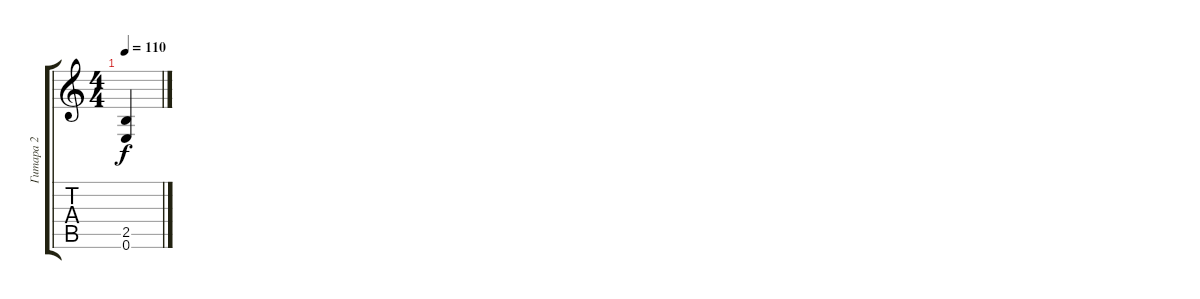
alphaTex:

\track ("Гитара 2" "Гитара 2") {instrument overdrivenguitar}
\staff {score tabs}
\tuning (E4 B3 G3 D3 A2 E2) {hide}
\ts (4 4)
\tempo 110
\clef g2
\ks c
(2.5{t} 0.6{t}).4{dy f}
